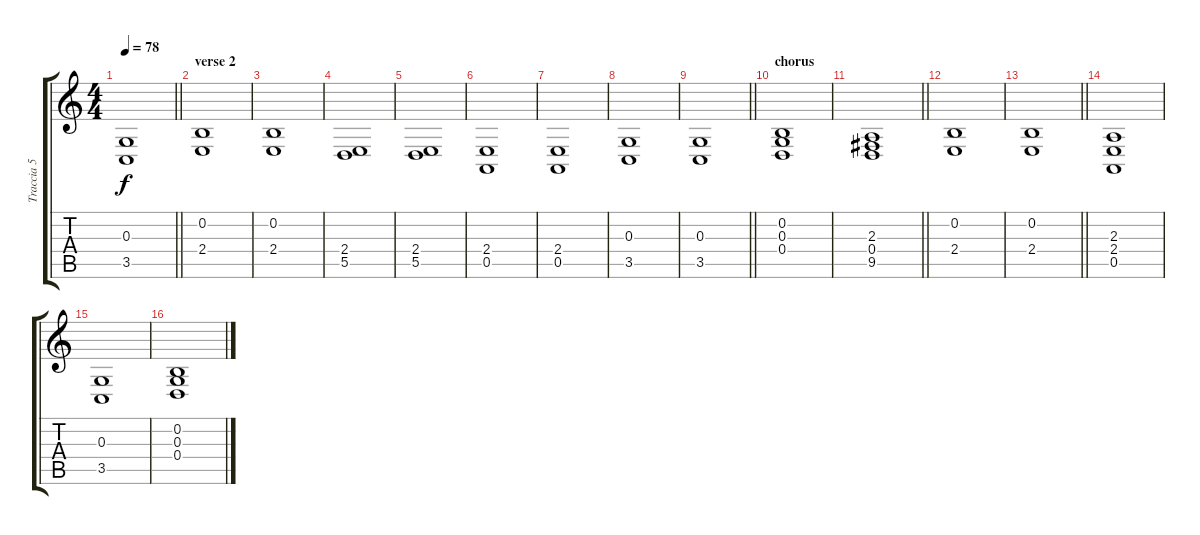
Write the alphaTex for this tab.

\track ("Traccia 5" "Traccia 5") {instrument stringensemble2}
\staff {score tabs}
\tuning (E4 B3 G3 D3 A2 E2) {hide}
\ts (4 4)
\tempo 78
\clef g2
\barLineRight lightlight
\ks c
(0.3 3.5).1{dy f} |
\section ("" "verse 2")
(0.2 2.4).1 |
(0.2 2.4).1 |
(2.4 5.5).1 |
(2.4 5.5).1 |
(2.4 0.5).1 |
(2.4 0.5).1 |
(0.3 3.5).1 |
\barLineRight lightlight
(0.3 3.5).1 |
\section ("" "chorus")
(0.2 0.3 0.4).1 |
\barLineRight lightlight
(2.3 0.4 9.5).1 |
(0.2 2.4).1 |
\barLineRight lightlight
(0.2 2.4).1 |
(2.3 2.4 0.5).1 |
(0.3 3.5).1 |
(0.2 0.3 0.4).1
